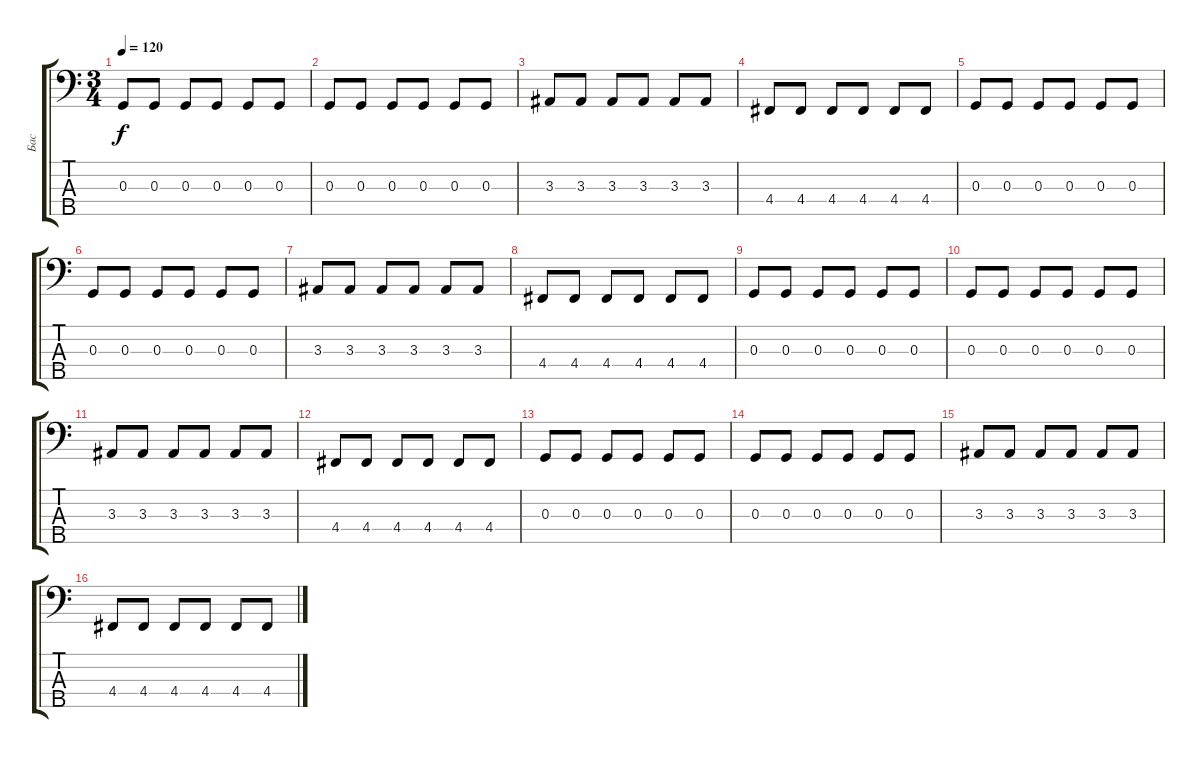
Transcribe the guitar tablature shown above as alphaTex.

\track ("Бас" "Бас") {instrument electricbassfinger}
\staff {score tabs}
\tuning (F2 C2 G1 D1 A0) {hide}
\ts (3 4)
\tempo 120
\clef f4
\ks c
0.3.8{dy f} 0.3.8 0.3.8 0.3.8 0.3.8 0.3.8 |
0.3.8 0.3.8 0.3.8 0.3.8 0.3.8 0.3.8 |
3.3.8 3.3.8 3.3.8 3.3.8 3.3.8 3.3.8 |
4.4.8 4.4.8 4.4.8 4.4.8 4.4.8 4.4.8 |
0.3.8 0.3.8 0.3.8 0.3.8 0.3.8 0.3.8 |
0.3.8 0.3.8 0.3.8 0.3.8 0.3.8 0.3.8 |
3.3.8 3.3.8 3.3.8 3.3.8 3.3.8 3.3.8 |
4.4.8 4.4.8 4.4.8 4.4.8 4.4.8 4.4.8 |
0.3.8 0.3.8 0.3.8 0.3.8 0.3.8 0.3.8 |
0.3.8 0.3.8 0.3.8 0.3.8 0.3.8 0.3.8 |
3.3.8 3.3.8 3.3.8 3.3.8 3.3.8 3.3.8 |
4.4.8 4.4.8 4.4.8 4.4.8 4.4.8 4.4.8 |
0.3.8 0.3.8 0.3.8 0.3.8 0.3.8 0.3.8 |
0.3.8 0.3.8 0.3.8 0.3.8 0.3.8 0.3.8 |
3.3.8 3.3.8 3.3.8 3.3.8 3.3.8 3.3.8 |
4.4.8 4.4.8 4.4.8 4.4.8 4.4.8 4.4.8
